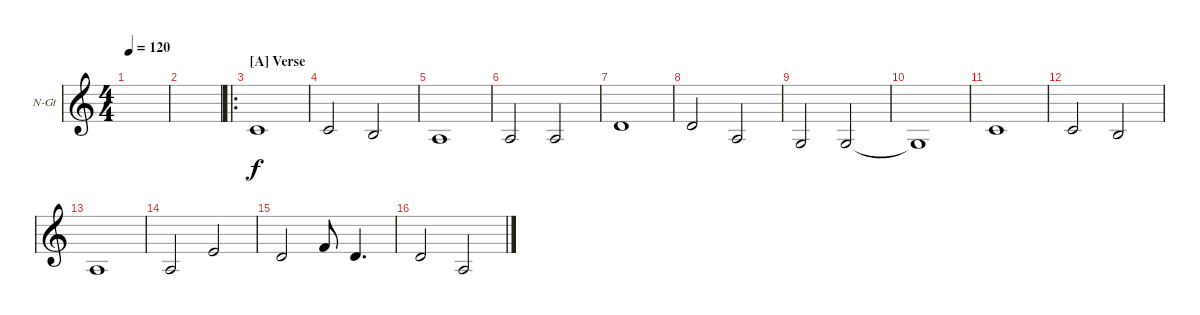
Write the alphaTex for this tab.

\defaultSystemsLayout 4
\bracketExtendMode groupsimilarinstruments
\firstSystemTrackNameOrientation horizontal
\otherSystemsTrackNameOrientation horizontal
\track ("Nylon Guitar" "N-Gt") {instrument acousticguitarnylon}
\staff {score}
\tuning (E4 B3 G3 D3 A2 E2)
\ts (4 4)
\ac
\tempo 120
\clef g2
\ks c
|
|
\ro
\section ("A" "Verse")
3.5.1 |
3.5.2 2.5.2 |
0.5.1 |
0.5.2 0.5.2 |
0.4.1 |
0.4.2 0.5.2 |
3.6.2 3.6.2 |
3.6{t}.1 |
3.5.1 |
3.5.2 2.5.2 |
0.5.1 |
0.5.2 2.4.2 |
0.4.2 3.4.8 0.4.4{d} |
0.4.2 0.5.2
